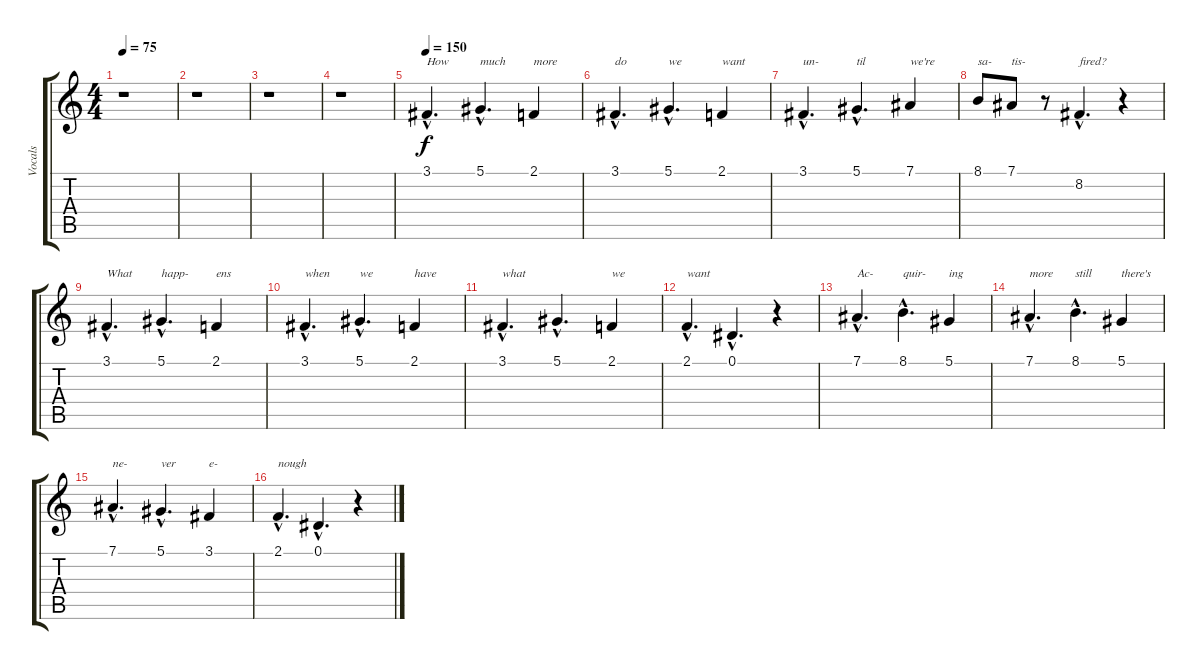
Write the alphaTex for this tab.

\track ("Vocals" "Vocals") {instrument voiceoohs}
\staff {score tabs}
\tuning (Eb4 Bb3 Gb3 Db3 Ab2 Eb2) {hide}
\ts (4 4)
\tempo 75
\clef g2
\ks c
r.1{dy f} |
r.1 |
r.1 |
r.1 |
\tempo 150
3.1{hac}.4{d txt "How"} 5.1{hac}.4{d txt "much"} 2.1.4{txt "more"} |
3.1{hac}.4{d txt "do"} 5.1{hac}.4{d txt "we"} 2.1.4{txt "want"} |
3.1{hac}.4{d txt "un-"} 5.1{hac}.4{d txt "til"} 7.1.4{txt "we're"} |
8.1.8{txt "sa-"} 7.1.8{txt "tis-"} r.8 8.2{hac}.4{d txt "fired?"} r.4 |
3.1{hac}.4{d txt "What"} 5.1{hac}.4{d txt "happ-"} 2.1.4{txt "ens"} |
3.1{hac}.4{d txt "when"} 5.1{hac}.4{d txt "we"} 2.1.4{txt "have"} |
3.1{hac}.4{d txt "what"} 5.1{hac}.4{d} 2.1.4{txt "we"} |
2.1{hac}.4{d txt "want"} 0.1{hac}.4{d} r.4 |
7.1{hac}.4{d txt "Ac-"} 8.1{hac}.4{d txt "quir-"} 5.1.4{txt "ing"} |
7.1{hac}.4{d txt "more"} 8.1{hac}.4{d txt "still"} 5.1.4{txt "there's"} |
7.1{hac}.4{d txt "ne-"} 5.1{hac}.4{d txt "ver"} 3.1.4{txt "e-"} |
2.1{hac}.4{d txt "nough"} 0.1{hac}.4{d} r.4
